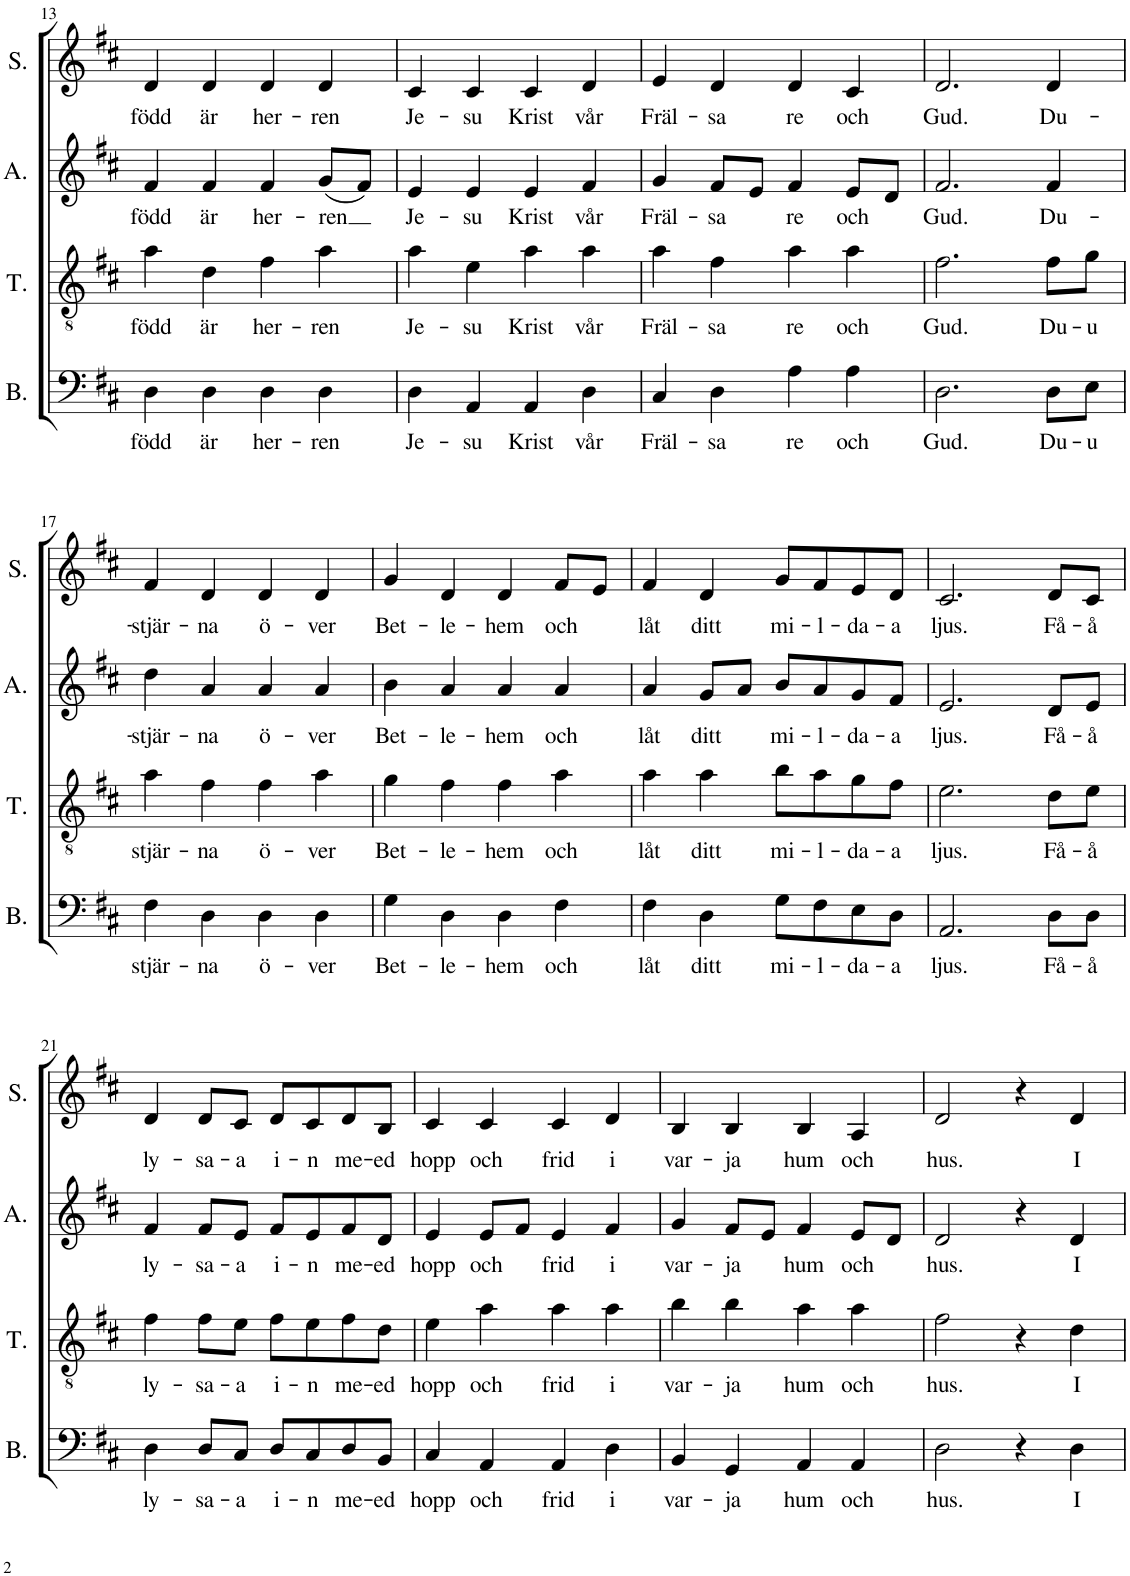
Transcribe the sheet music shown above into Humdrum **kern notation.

**kern	**text	**kern	**text	**kern	**text	**kern	**text
*part4	*part4	*part3	*part3	*part2	*part2	*part1	*part1
*staff4	*staff4	*staff3	*staff3	*staff2	*staff2	*staff1	*staff1
*I"Bass	*	*I"Tenor	*	*I"Alto	*	*I"Soprano	*
*I'B.	*	*I'T.	*	*I'A.	*	*I'S.	*
!!LO:PB:g=z
*clefF4	*	*clefGv2	*	*clefG2	*	*clefG2	*
*k[f#c#]	*	*k[f#c#]	*	*k[f#c#]	*	*k[f#c#]	*
*M4/4	*	*M4/4	*	*M4/4	*	*M4/4	*
=13	=13	=13	=13	=13	=13	=13	=13
!	!LO:LY:b	!	!LO:LY:b	!	!LO:LY:b	!	!LO:LY:b
4D\	född	4a\	född	4f#/	född	4d/	född
!	!LO:LY:b	!	!LO:LY:b	!	!LO:LY:b	!	!LO:LY:b
4D\	är	4d\	är	4f#/	är	4d/	är
!	!LO:LY:b	!	!LO:LY:b	!	!LO:LY:b	!	!LO:LY:b
4D\	her-	4f#\	her-	4f#/	her-	4d/	her-
!	!LO:LY:b	!	!LO:LY:b	!	!LO:LY:b	!	!LO:LY:b
4D\	-ren	4a\	-ren	(8g/L	-ren	4d/	-ren
.	.	.	.	8f#/J)	.	.	.
=14	=14	=14	=14	=14	=14	=14	=14
!	!LO:LY:b	!	!LO:LY:b	!	!LO:LY:b	!	!LO:LY:b
4D\	Je-	4a\	Je-	4e/	Je-	4c#/	Je-
!	!LO:LY:b	!	!LO:LY:b	!	!LO:LY:b	!	!LO:LY:b
4AA/	-su	4e\	-su	4e/	-su	4c#/	-su
!	!LO:LY:b	!	!LO:LY:b	!	!LO:LY:b	!	!LO:LY:b
4AA/	Krist	4a\	Krist	4e/	Krist	4c#/	Krist
!	!LO:LY:b	!	!LO:LY:b	!	!LO:LY:b	!	!LO:LY:b
4D\	vår	4a\	vår	4f#/	vår	4d/	vår
=15	=15	=15	=15	=15	=15	=15	=15
!	!LO:LY:b	!	!LO:LY:b	!	!LO:LY:b	!	!LO:LY:b
4C#/	Fräl-	4a\	Fräl-	4g/	Fräl-	4e/	Fräl-
!	!LO:LY:b	!	!LO:LY:b	!	!LO:LY:b	!	!LO:LY:b
4D\	-sa	4f#\	-sa	8f#/L	-sa	4d/	-sa
.	.	.	.	8e/J	.	.	.
!	!LO:LY:b	!	!LO:LY:b	!	!LO:LY:b	!	!LO:LY:b
4A\	re	4a\	re	4f#/	re	4d/	re
!	!LO:LY:b	!	!LO:LY:b	!	!LO:LY:b	!	!LO:LY:b
4A\	och	4a\	och	8e/L	och	4c#/	och
.	.	.	.	8d/J	.	.	.
=16	=16	=16	=16	=16	=16	=16	=16
!	!LO:LY:b	!	!LO:LY:b	!	!LO:LY:b	!	!LO:LY:b
2.D\	Gud.	2.f#\	Gud.	2.f#/	Gud.	2.d/	Gud.
!	!LO:LY:b	!	!LO:LY:b	!	!LO:LY:b	!	!LO:LY:b
8D\L	Du-	8f#\L	Du-	4f#/	Du-	4d/	Du-
!	!LO:LY:b	!	!LO:LY:b	!	!	!	!
8E\J	-u	8g\J	-u	.	.	.	.
!!LO:LB:g=z
=17	=17	=17	=17	=17	=17	=17	=17
!	!LO:LY:b	!	!LO:LY:b	!	!LO:LY:b	!	!LO:LY:b
4F#\	stjär-	4a\	stjär-	4dd\	stjär-	4f#/	stjär-
!	!LO:LY:b	!	!LO:LY:b	!	!LO:LY:b	!	!LO:LY:b
4D\	-na	4f#\	-na	4a/	-na	4d/	-na
!	!LO:LY:b	!	!LO:LY:b	!	!LO:LY:b	!	!LO:LY:b
4D\	ö-	4f#\	ö-	4a/	ö-	4d/	ö-
!	!LO:LY:b	!	!LO:LY:b	!	!LO:LY:b	!	!LO:LY:b
4D\	-ver	4a\	-ver	4a/	-ver	4d/	-ver
=18	=18	=18	=18	=18	=18	=18	=18
!	!LO:LY:b	!	!LO:LY:b	!	!LO:LY:b	!	!LO:LY:b
4G\	Bet-	4g\	Bet-	4b\	Bet-	4g/	Bet-
!	!LO:LY:b	!	!LO:LY:b	!	!LO:LY:b	!	!LO:LY:b
4D\	-le-	4f#\	-le-	4a/	-le-	4d/	-le-
!	!LO:LY:b	!	!LO:LY:b	!	!LO:LY:b	!	!LO:LY:b
4D\	-hem	4f#\	-hem	4a/	-hem	4d/	-hem
!	!LO:LY:b	!	!LO:LY:b	!	!LO:LY:b	!	!LO:LY:b
4F#\	och	4a\	och	4a/	och	8f#/L	och
.	.	.	.	.	.	8e/J	.
=19	=19	=19	=19	=19	=19	=19	=19
!	!LO:LY:b	!	!LO:LY:b	!	!LO:LY:b	!	!LO:LY:b
4F#\	låt	4a\	låt	4a/	låt	4f#/	låt
!	!LO:LY:b	!	!LO:LY:b	!	!LO:LY:b	!	!LO:LY:b
4D\	ditt	4a\	ditt	8g/L	ditt	4d/	ditt
.	.	.	.	8a/J	.	.	.
!	!LO:LY:b	!	!LO:LY:b	!	!LO:LY:b	!	!LO:LY:b
8G\L	mi-	8b\L	mi-	8b/L	mi-	8g/L	mi-
!	!LO:LY:b	!	!LO:LY:b	!	!LO:LY:b	!	!LO:LY:b
8F#\	-l-	8a\	-l-	8a/	-l-	8f#/	-l-
!	!LO:LY:b	!	!LO:LY:b	!	!LO:LY:b	!	!LO:LY:b
8E\	-da-	8g\	-da-	8g/	-da-	8e/	-da-
!	!LO:LY:b	!	!LO:LY:b	!	!LO:LY:b	!	!LO:LY:b
8D\J	-a	8f#\J	-a	8f#/J	-a	8d/J	-a
=20	=20	=20	=20	=20	=20	=20	=20
!	!LO:LY:b	!	!LO:LY:b	!	!LO:LY:b	!	!LO:LY:b
2.AA/	ljus.	2.e\	ljus.	2.e/	ljus.	2.c#/	ljus.
!	!LO:LY:b	!	!LO:LY:b	!	!LO:LY:b	!	!LO:LY:b
8D\L	Få-	8d\L	Få-	8d/L	Få-	8d/L	Få-
!	!LO:LY:b	!	!LO:LY:b	!	!LO:LY:b	!	!LO:LY:b
8D\J	-å	8e\J	-å	8e/J	-å	8c#/J	-å
!!LO:LB:g=z
=21	=21	=21	=21	=21	=21	=21	=21
!	!LO:LY:b	!	!LO:LY:b	!	!LO:LY:b	!	!LO:LY:b
4D\	ly-	4f#\	ly-	4f#/	ly-	4d/	ly-
!	!LO:LY:b	!	!LO:LY:b	!	!LO:LY:b	!	!LO:LY:b
8D/L	-sa-	8f#\L	-sa-	8f#/L	-sa-	8d/L	-sa-
!	!LO:LY:b	!	!LO:LY:b	!	!LO:LY:b	!	!LO:LY:b
8C#/J	-a	8e\J	-a	8e/J	-a	8c#/J	-a
!	!LO:LY:b	!	!LO:LY:b	!	!LO:LY:b	!	!LO:LY:b
8D/L	i-	8f#\L	i-	8f#/L	i-	8d/L	i-
!	!LO:LY:b	!	!LO:LY:b	!	!LO:LY:b	!	!LO:LY:b
8C#/	-n	8e\	-n	8e/	-n	8c#/	-n
!	!LO:LY:b	!	!LO:LY:b	!	!LO:LY:b	!	!LO:LY:b
8D/	me-	8f#\	me-	8f#/	me-	8d/	me-
!	!LO:LY:b	!	!LO:LY:b	!	!LO:LY:b	!	!LO:LY:b
8BB/J	-ed	8d\J	-ed	8d/J	-ed	8B/J	-ed
=22	=22	=22	=22	=22	=22	=22	=22
!	!LO:LY:b	!	!LO:LY:b	!	!LO:LY:b	!	!LO:LY:b
4C#/	hopp	4e\	hopp	4e/	hopp	4c#/	hopp
!	!LO:LY:b	!	!LO:LY:b	!	!LO:LY:b	!	!LO:LY:b
4AA/	och	4a\	och	8e/L	och	4c#/	och
.	.	.	.	8f#/J	.	.	.
!	!LO:LY:b	!	!LO:LY:b	!	!LO:LY:b	!	!LO:LY:b
4AA/	frid	4a\	frid	4e/	frid	4c#/	frid
!	!LO:LY:b	!	!LO:LY:b	!	!LO:LY:b	!	!LO:LY:b
4D\	i	4a\	i	4f#/	i	4d/	i
=23	=23	=23	=23	=23	=23	=23	=23
!	!LO:LY:b	!	!LO:LY:b	!	!LO:LY:b	!	!LO:LY:b
4BB/	var-	4b\	var-	4g/	var-	4B/	var-
!	!LO:LY:b	!	!LO:LY:b	!	!LO:LY:b	!	!LO:LY:b
4GG/	-ja	4b\	-ja	8f#/L	-ja	4B/	-ja
.	.	.	.	8e/J	.	.	.
!	!LO:LY:b	!	!LO:LY:b	!	!LO:LY:b	!	!LO:LY:b
4AA/	hum	4a\	hum	4f#/	hum	4B/	hum
!	!LO:LY:b	!	!LO:LY:b	!	!LO:LY:b	!	!LO:LY:b
4AA/	och	4a\	och	8e/L	och	4A/	och
.	.	.	.	8d/J	.	.	.
=24	=24	=24	=24	=24	=24	=24	=24
!	!LO:LY:b	!	!LO:LY:b	!	!LO:LY:b	!	!LO:LY:b
2D\	hus.	2f#\	hus.	2d/	hus.	2d/	hus.
4r	.	4r	.	4r	.	4r	.
!	!LO:LY:b	!	!LO:LY:b	!	!LO:LY:b	!	!LO:LY:b
4D\	I	4d\	I	4d/	I	4d/	I
=	=	=	=	=	=	=	=
*-	*-	*-	*-	*-	*-	*-	*-
